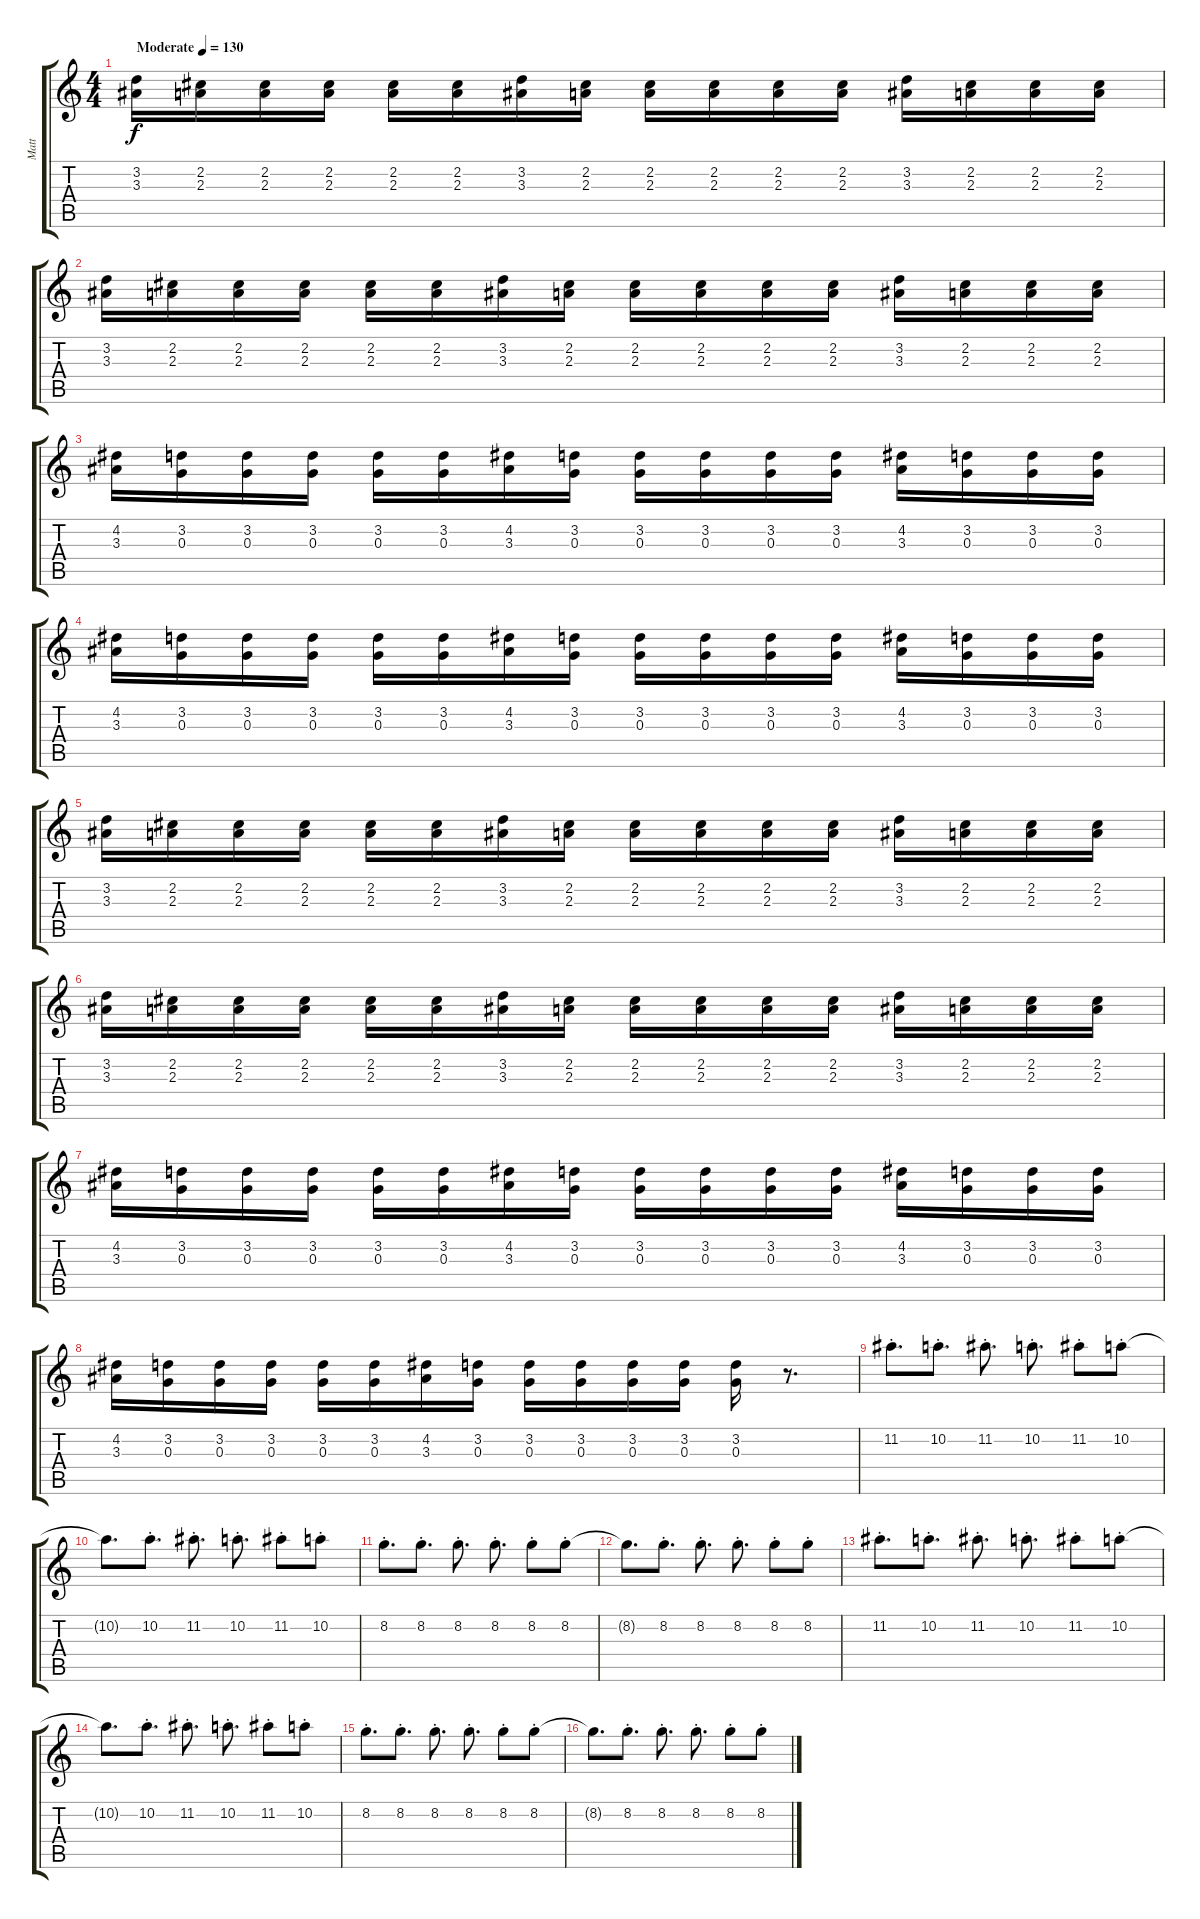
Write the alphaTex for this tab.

\track ("Matt" "Matt") {instrument distortionguitar}
\staff {score tabs}
\tuning (E4 B3 G3 D3 A2 D2) {hide}
\ts (4 4)
\tempo (130 "Moderate")
\clef g2
\ks c
(3.2 3.3).16{dy f instrument distortionguitar} (2.2 2.3).16 (2.2 2.3).16 (2.2 2.3).16 (2.2 2.3).16 (2.2 2.3).16 (3.2 3.3).16 (2.2 2.3).16 (2.2 2.3).16 (2.2 2.3).16 (2.2 2.3).16 (2.2 2.3).16 (3.2 3.3).16 (2.2 2.3).16 (2.2 2.3).16 (2.2 2.3).16 |
(3.2 3.3).16 (2.2 2.3).16 (2.2 2.3).16 (2.2 2.3).16 (2.2 2.3).16 (2.2 2.3).16 (3.2 3.3).16 (2.2 2.3).16 (2.2 2.3).16 (2.2 2.3).16 (2.2 2.3).16 (2.2 2.3).16 (3.2 3.3).16 (2.2 2.3).16 (2.2 2.3).16 (2.2 2.3).16 |
(4.2 3.3).16 (3.2 0.3).16 (3.2 0.3).16 (3.2 0.3).16 (3.2 0.3).16 (3.2 0.3).16 (4.2 3.3).16 (3.2 0.3).16 (3.2 0.3).16 (3.2 0.3).16 (3.2 0.3).16 (3.2 0.3).16 (4.2 3.3).16 (3.2 0.3).16 (3.2 0.3).16 (3.2 0.3).16 |
(4.2 3.3).16 (3.2 0.3).16 (3.2 0.3).16 (3.2 0.3).16 (3.2 0.3).16 (3.2 0.3).16 (4.2 3.3).16 (3.2 0.3).16 (3.2 0.3).16 (3.2 0.3).16 (3.2 0.3).16 (3.2 0.3).16 (4.2 3.3).16 (3.2 0.3).16 (3.2 0.3).16 (3.2 0.3).16 |
(3.2 3.3).16 (2.2 2.3).16 (2.2 2.3).16 (2.2 2.3).16 (2.2 2.3).16 (2.2 2.3).16 (3.2 3.3).16 (2.2 2.3).16 (2.2 2.3).16 (2.2 2.3).16 (2.2 2.3).16 (2.2 2.3).16 (3.2 3.3).16 (2.2 2.3).16 (2.2 2.3).16 (2.2 2.3).16 |
(3.2 3.3).16 (2.2 2.3).16 (2.2 2.3).16 (2.2 2.3).16 (2.2 2.3).16 (2.2 2.3).16 (3.2 3.3).16 (2.2 2.3).16 (2.2 2.3).16 (2.2 2.3).16 (2.2 2.3).16 (2.2 2.3).16 (3.2 3.3).16 (2.2 2.3).16 (2.2 2.3).16 (2.2 2.3).16 |
(4.2 3.3).16 (3.2 0.3).16 (3.2 0.3).16 (3.2 0.3).16 (3.2 0.3).16 (3.2 0.3).16 (4.2 3.3).16 (3.2 0.3).16 (3.2 0.3).16 (3.2 0.3).16 (3.2 0.3).16 (3.2 0.3).16 (4.2 3.3).16 (3.2 0.3).16 (3.2 0.3).16 (3.2 0.3).16 |
(4.2 3.3).16 (3.2 0.3).16 (3.2 0.3).16 (3.2 0.3).16 (3.2 0.3).16 (3.2 0.3).16 (4.2 3.3).16 (3.2 0.3).16 (3.2 0.3).16 (3.2 0.3).16 (3.2 0.3).16 (3.2 0.3).16 (3.2 0.3).16 r.8{d} |
11.2{st}.8{d} 10.2{st}.8{d} 11.2{st}.8{d} 10.2{st}.8{d} 11.2{st}.8 10.2{st}.8 |
10.2{t}.8{d} 10.2{st}.8{d} 11.2{st}.8{d} 10.2{st}.8{d} 11.2{st}.8 10.2{st}.8 |
8.2{st}.8{d} 8.2{st}.8{d} 8.2{st}.8{d} 8.2{st}.8{d} 8.2{st}.8 8.2{st}.8 |
8.2{t}.8{d} 8.2{st}.8{d} 8.2{st}.8{d} 8.2{st}.8{d} 8.2{st}.8 8.2{st}.8 |
11.2{st}.8{d} 10.2{st}.8{d} 11.2{st}.8{d} 10.2{st}.8{d} 11.2{st}.8 10.2{st}.8 |
10.2{t}.8{d} 10.2{st}.8{d} 11.2{st}.8{d} 10.2{st}.8{d} 11.2{st}.8 10.2{st}.8 |
8.2{st}.8{d} 8.2{st}.8{d} 8.2{st}.8{d} 8.2{st}.8{d} 8.2{st}.8 8.2{st}.8 |
8.2{t}.8{d} 8.2{st}.8{d} 8.2{st}.8{d} 8.2{st}.8{d} 8.2{st}.8 8.2{st}.8
